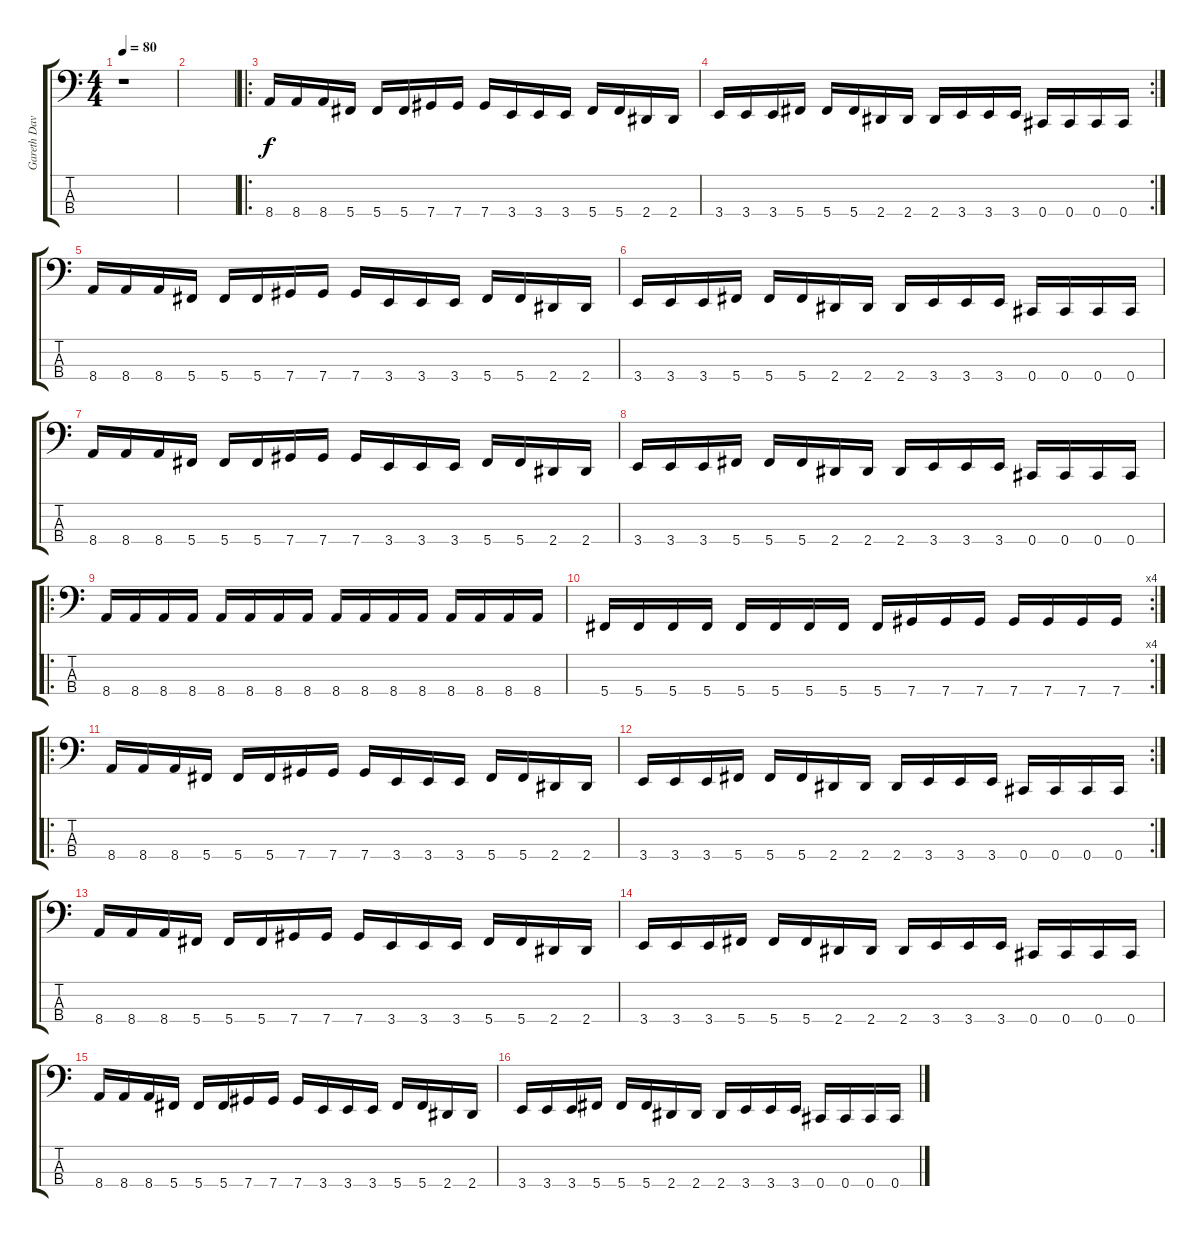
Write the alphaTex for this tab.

\track ("Gareth Davies" "Gareth Dav") {instrument electricbasspick}
\staff {score tabs}
\tuning (Gb2 Db2 Ab1 Db1) {hide}
\ts (4 4)
\tempo 80
\clef f4
\ks c
r.1{dy f instrument electricbasspick} |
|
\ro
8.4.16 8.4.16 8.4.16 5.4.16 5.4.16 5.4.16 7.4.16 7.4.16 7.4.16 3.4.16 3.4.16 3.4.16 5.4.16 5.4.16 2.4.16 2.4.16 |
\rc 2
3.4.16 3.4.16 3.4.16 5.4.16 5.4.16 5.4.16 2.4.16 2.4.16 2.4.16 3.4.16 3.4.16 3.4.16 0.4.16 0.4.16 0.4.16 0.4.16 |
8.4.16 8.4.16 8.4.16 5.4.16 5.4.16 5.4.16 7.4.16 7.4.16 7.4.16 3.4.16 3.4.16 3.4.16 5.4.16 5.4.16 2.4.16 2.4.16 |
3.4.16 3.4.16 3.4.16 5.4.16 5.4.16 5.4.16 2.4.16 2.4.16 2.4.16 3.4.16 3.4.16 3.4.16 0.4.16 0.4.16 0.4.16 0.4.16 |
8.4.16 8.4.16 8.4.16 5.4.16 5.4.16 5.4.16 7.4.16 7.4.16 7.4.16 3.4.16 3.4.16 3.4.16 5.4.16 5.4.16 2.4.16 2.4.16 |
3.4.16 3.4.16 3.4.16 5.4.16 5.4.16 5.4.16 2.4.16 2.4.16 2.4.16 3.4.16 3.4.16 3.4.16 0.4.16 0.4.16 0.4.16 0.4.16 |
\ro
8.4.16 8.4.16 8.4.16 8.4.16 8.4.16 8.4.16 8.4.16 8.4.16 8.4.16 8.4.16 8.4.16 8.4.16 8.4.16 8.4.16 8.4.16 8.4.16 |
\rc 4
5.4.16 5.4.16 5.4.16 5.4.16 5.4.16 5.4.16 5.4.16 5.4.16 5.4.16 7.4.16 7.4.16 7.4.16 7.4.16 7.4.16 7.4.16 7.4.16 |
\ro
8.4.16 8.4.16 8.4.16 5.4.16 5.4.16 5.4.16 7.4.16 7.4.16 7.4.16 3.4.16 3.4.16 3.4.16 5.4.16 5.4.16 2.4.16 2.4.16 |
\rc 2
3.4.16 3.4.16 3.4.16 5.4.16 5.4.16 5.4.16 2.4.16 2.4.16 2.4.16 3.4.16 3.4.16 3.4.16 0.4.16 0.4.16 0.4.16 0.4.16 |
8.4.16 8.4.16 8.4.16 5.4.16 5.4.16 5.4.16 7.4.16 7.4.16 7.4.16 3.4.16 3.4.16 3.4.16 5.4.16 5.4.16 2.4.16 2.4.16 |
3.4.16 3.4.16 3.4.16 5.4.16 5.4.16 5.4.16 2.4.16 2.4.16 2.4.16 3.4.16 3.4.16 3.4.16 0.4.16 0.4.16 0.4.16 0.4.16 |
8.4.16 8.4.16 8.4.16 5.4.16 5.4.16 5.4.16 7.4.16 7.4.16 7.4.16 3.4.16 3.4.16 3.4.16 5.4.16 5.4.16 2.4.16 2.4.16 |
3.4.16 3.4.16 3.4.16 5.4.16 5.4.16 5.4.16 2.4.16 2.4.16 2.4.16 3.4.16 3.4.16 3.4.16 0.4.16 0.4.16 0.4.16 0.4.16
